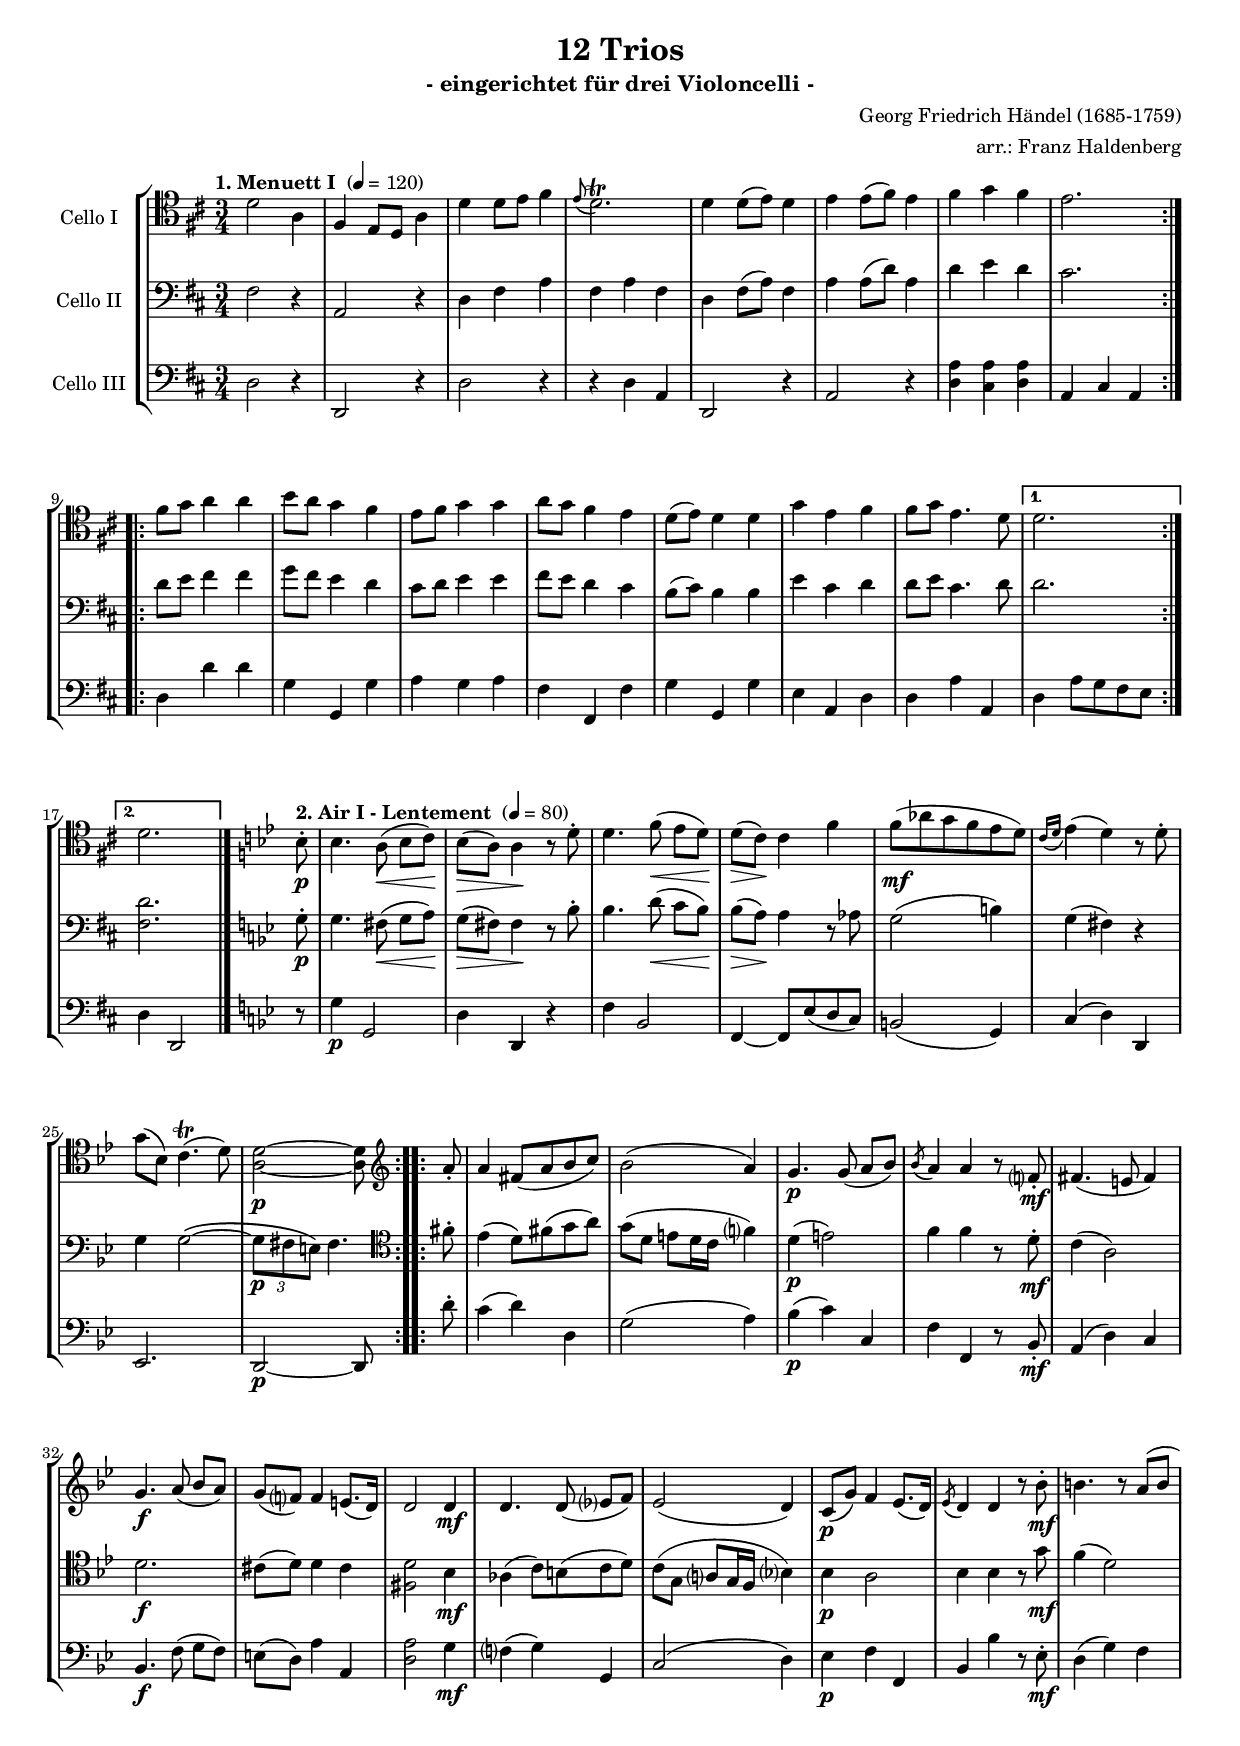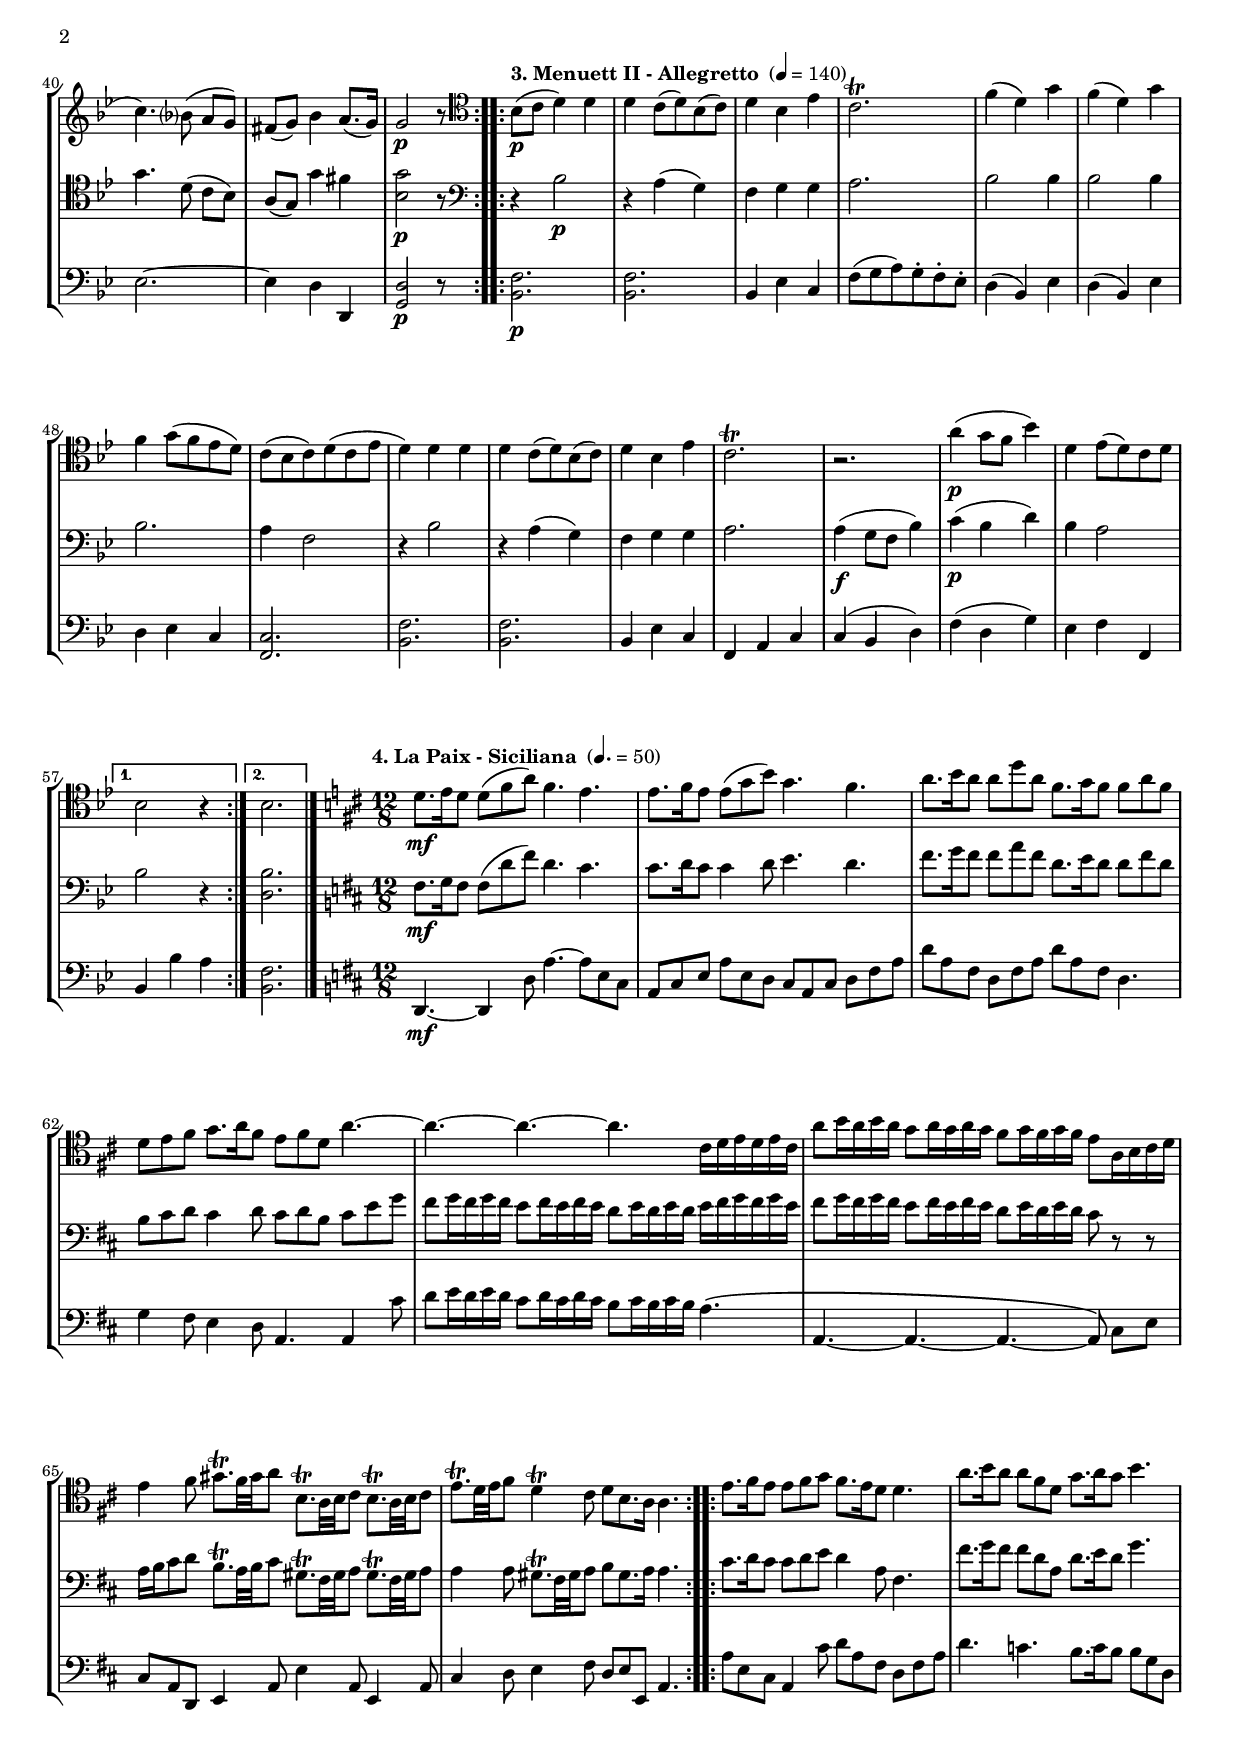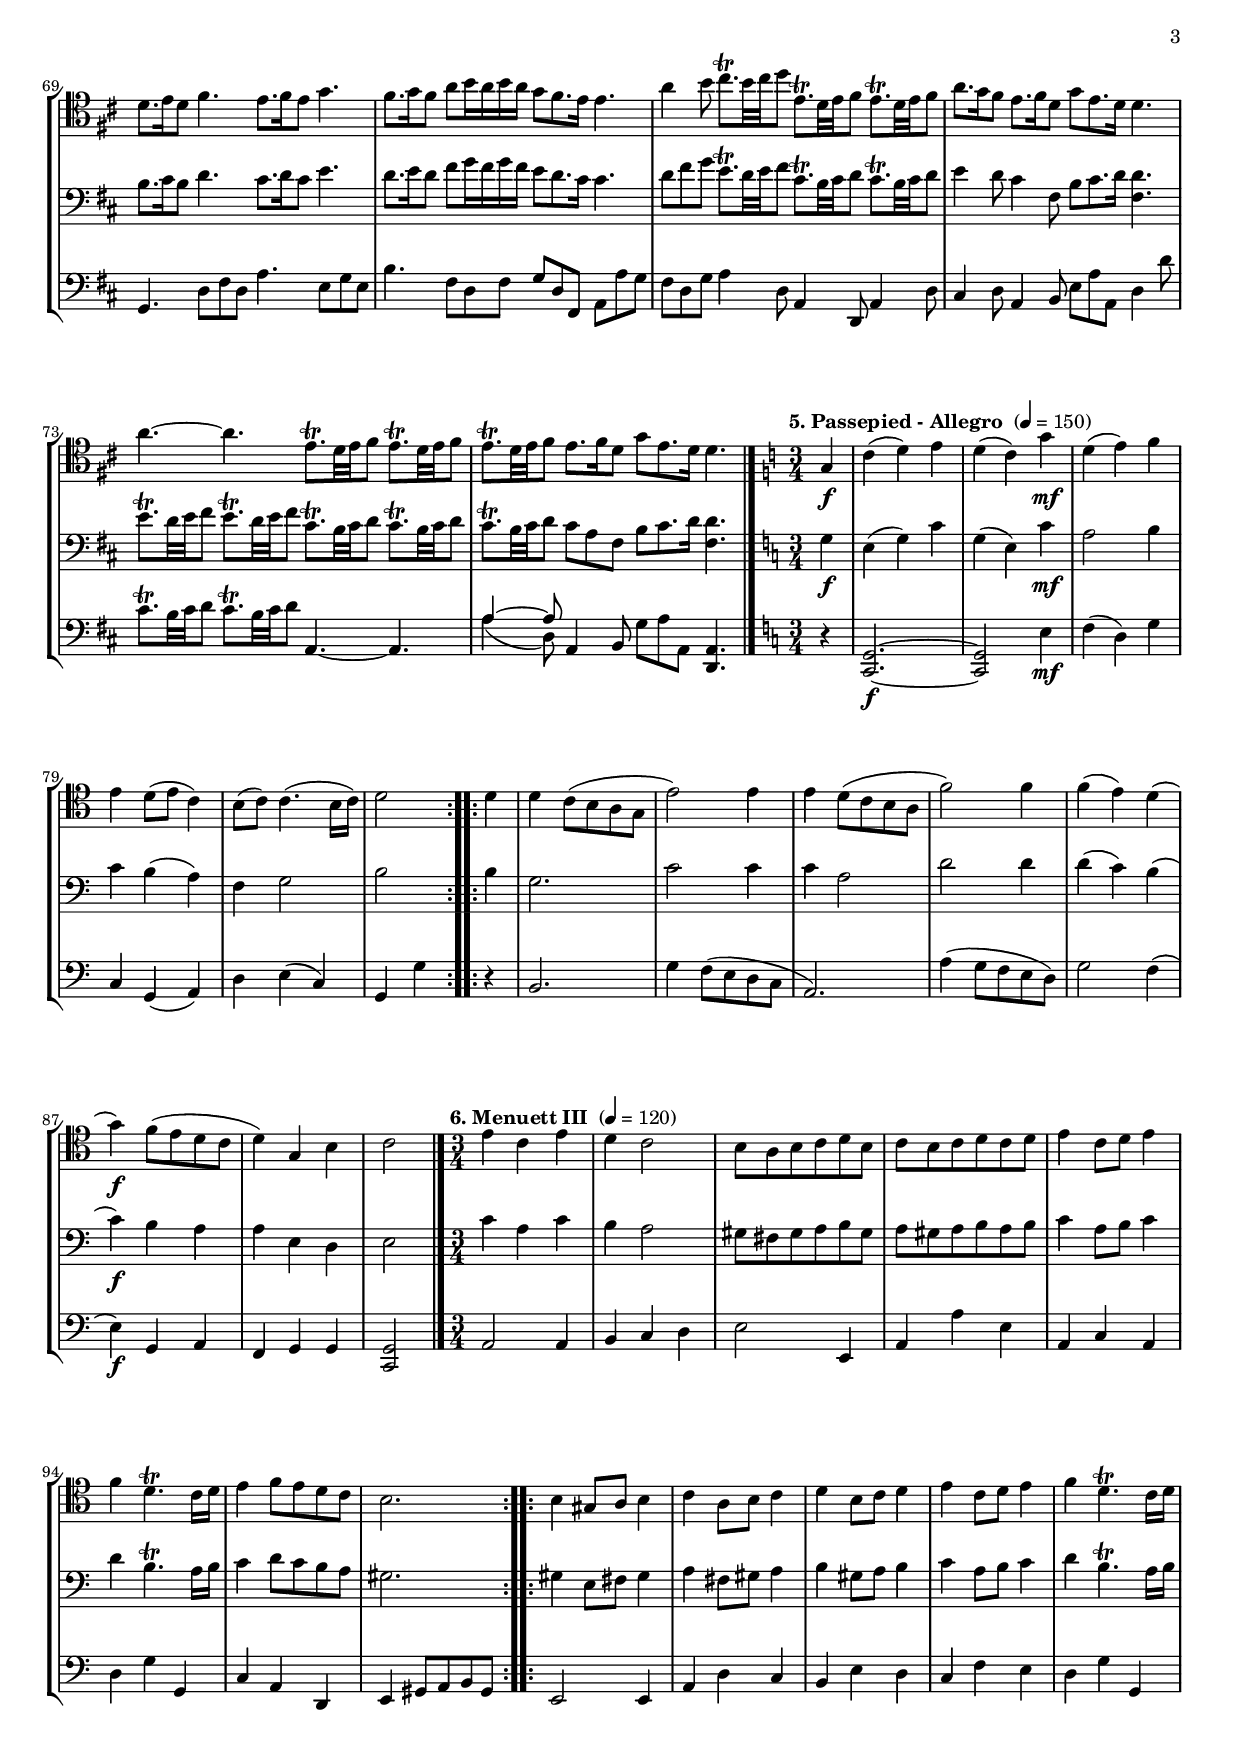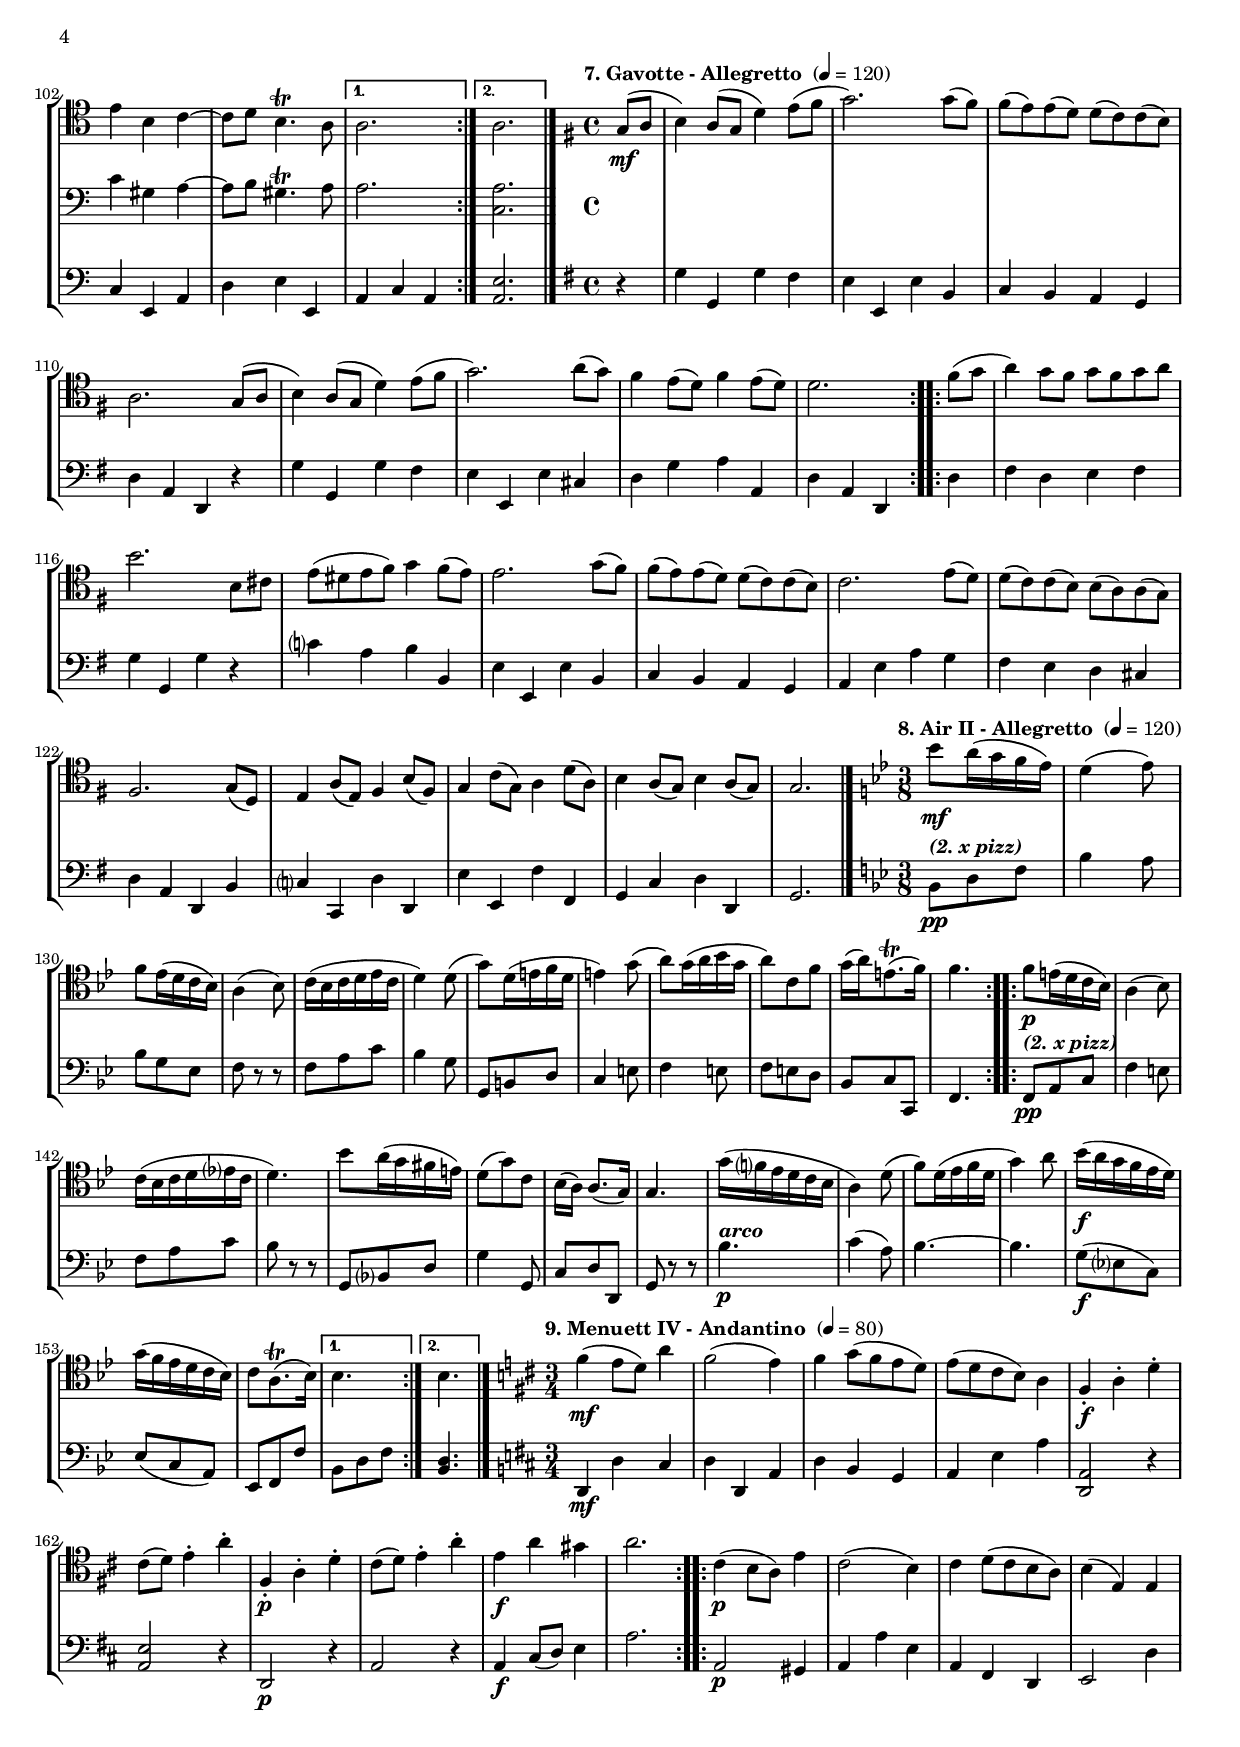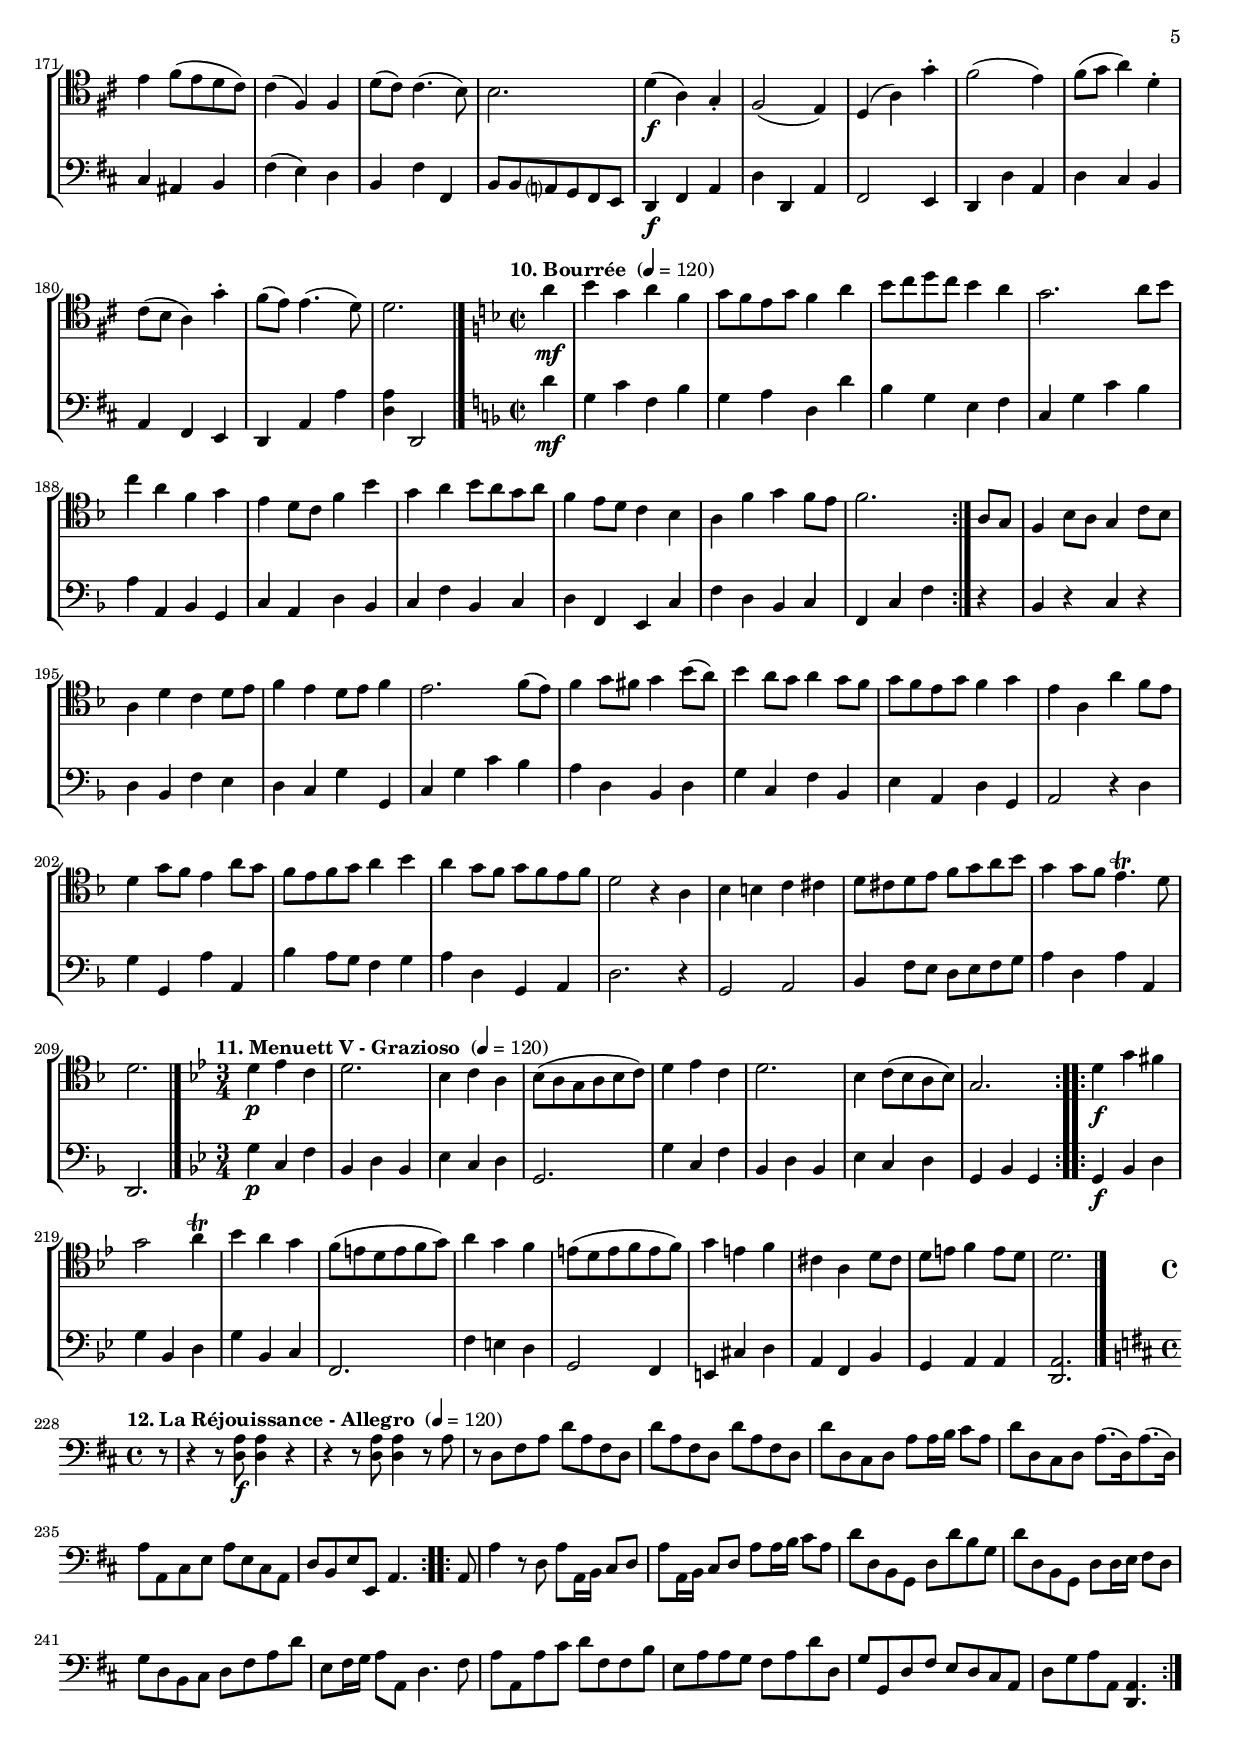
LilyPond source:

\version "2.12.3"
\include "deutsch.ly"

#(set-global-staff-size 17)

\header {
  title = "12 Trios"
  subtitle = "- eingerichtet für drei Violoncelli -"
  composer = "Georg Friedrich Händel (1685-1759)"
  arranger = "arr.: Franz Haldenberg"
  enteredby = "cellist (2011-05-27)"
}

voiceconsts = {
 \key d \major
 \time 3/4
 \clef "bass"
% \numericTimeSignature
 \compressFullBarRests
}

arco = \markup \italic \bold "arco"
zmpz = \markup \italic \bold "(2. x pizz)"

%midilow = "harpsichord"
midihi = "clarinet"
%midilow = "accordion"
midilow = "bassoon"

va = \relative c' {
   \voiceconsts
   \clef "tenor"

   \tempo "1. Menuett I " 4=120
   \repeat volta 2 {
     d2 a4
     fis e8 d a'4
     d d8 e fis4
     \appoggiatura e8 d2.\trill
     d4 d8( e) d4

     e e8( fis) e4
     fis g fis
     e2.
   }

   \repeat volta 2 {
     fis8 g a4 a
     h8 a g4 fis
     e8 fis g4 g

     a8 g fis4 e
     d8( e) d4 d
     g e fis
     fis8 g e4. d8
   }

   \alternative {
     { d2. }
     { d }
   }
   \bar "|."

   \repeat volta 2 {
     \key b \major
     \tempo "2. Air I - Lentement " 4=80
     \partial 8 b8-.\p
     b4. a8(\< b[ c])\!
     b(\> a) a4\! r8 d-.
     d4. f8(\< es[ d])\!
     d(\> c)\! c4 f

     f8(\mf as g f es d)
     \appoggiatura { c16[ d] } es4( d) r8 d-.
     g( b,) c4.(\trill d8)
     <a d>2~\p <a d>8
   }

   \repeat volta 2 {
     \clef "treble"
     \partial 8 a'-.
     a4 fis8( a b c)
     b2( a4)
     g4.\p g8( a[ b])
     \acciaccatura b a4 a r8 f?-.\mf

     fis4.( e8 fis4)
     g4.\f a8( b[ a])
     g( f?) f4 e8.( d16)
     d2 d4\mf

     d4. d8( es?[ f])
     es2( d4)
     c8(\p g') f4 es8.( d16)
     \acciaccatura es8 d4 d r8 b'-.\mf

     h4. r8 a( h
     c4.) b?8( a[ g])
     fis( g) b4 a8.( g16)
     g2\p r8
   }

   \repeat volta 2 {
     \clef "tenor"
     \tempo "3. Menuett II - Allegretto " 4=140
     \partial 2. b,8(\p c d4) d
     d c8( d) b( c)
     d4 b es
     c2.\trill
     f4( d) g
     f( d) g
     f g8( f es d)
     c( b c) d( c es

     d4) d d
     d c8( d) b( c)
     d4 b es
     c2.\trill
     r
     a'4(\p g8 f b4)
     d, es8( d) c d
   }

   \alternative {
     { b2 r4 }
     { b2. }
   }
   \bar "|."

   \repeat volta 2 {
     \key d \major
     \time 12/8
     \tempo "4. La Paix - Siciliana " 4.=50
     d8.\mf e16 d8 d[( fis a)] fis4. e
     e8. fis16 e8 e[( g h)] g4. fis
     a8. h16 a8 a[ d a] fis8. g16 fis8 fis[ a fis]

     d e fis g8.[ a16 fis8] e fis d a'4.~
     a~ a~ a cis,16 d e d e cis

     a'8 h16 a h a g8[ a16 g a g] fis8 g16 fis g fis e8[ a,16 h cis d]
     e4 fis8 gis8.[\trill fis32 gis a8] h,8.[\trill a32 h cis8] h8.[\trill a32 h cis8]

     e8.[\trill d32 e fis8] d4\trill cis8 d[ h8. a16] a4.
   }

   \repeat volta 2 {
     e'8. fis16 e8 e[ fis g] fis8. e16 d8 d4.

     a'8. h16 a8 a[ fis d] g8. a16 g8 h4.
     d,8. e16 d8 fis4. e8. fis16 e8 g4.

     fis8. g16 fis8 a8[ h16 a h a] g8 fis8. e16 e4.
     a4 h8 cis8.[\trill h32 cis d8] e,8.[\trill d32 e fis8] e8.[\trill d32 e fis8]

     a8. g16 fis8 e8.[ fis16 d8] g e8. d16 d4.
     a'~ a e8.[\trill d32 e fis8] e8.[\trill d32 e fis8]
     e8.[\trill d32 e fis8] e8. fis16 d8 g[ e8. d16] d4.
   }
   \bar "|."

   \repeat volta 2 {
     \key c \major \time 3/4
     \tempo "5. Passepied - Allegro " 4=150
     \partial 4 g,4\f
     c( d) e
     d( c) g'\mf
     d( e) f
     e d8( e c4)
     h8( c) c4.( h16 c)
     d2
   }
   \repeat volta 2 {
     \partial 4 d4
     d c8( h a g

     e'2) e4
     e d8( c h a
     f'2) f4
     f( e) d(
     g)\f f8( e d c
     d4) g, h
     c2
   }
   \bar "|."

   \repeat volta 2 {
     \key c \major \time 3/4
     \tempo "6. Menuett III " 4=120
     \partial 2. e4 c e
     d c2
     h8 a h c d h
     c h c d c d
     e4 c8 d e4

     f d4.\trill c16 d
     e4 f8 e d c
     h2.
   }
   \repeat volta 2 {
     h4 gis8 a h4
     c a8 h c4
     d h8 c d4

     e c8 d e4
     f d4.\trill c16 d
     e4 h c~
     c8 d h4.\trill a8
   }
   \alternative {
     { a2. }
     { a }
   }
   \bar "|."

   \repeat volta 2 {
     \key g \major \time 4/4
     \tempo "7. Gavotte - Allegretto " 4=120
     \partial 4 g8(\mf a
     h4) a8( g d'4) e8( fis
     g2.) g8( fis)
     fis( e) e( d) d( c) c( h)
     a2. g8( a
     h4) a8( g d'4) e8( fis

     g2.) a8( g)
     fis4 e8( d) fis4 e8( d)
     d2.
   }
   \repeat volta 2 {
     \partial 4 fis8( g
     a4) g8[ fis] g fis g a
     h2. h,8 cis

     e( dis e fis) g4 fis8( e)
     e2. g8( fis)
     fis( e) e( d) d( c) c( h)
     c2. e8( d)
     d( c) c( h) h( a) a( g)

     fis2. g8( d)
     e4 a8( e) fis4 h8( fis)
     g4 c8( g) a4 d8( a)
     h4 a8( g) h4 a8( g)
     g2.
   }
   \bar "|."

   \repeat volta 2 {
     \key b \major \time 3/8
     \tempo "8. Air II - Allegretto " 4=120
     b'8\mf a16( g f es)
     d4( es8)
     f es16( d c b)
     a4( b8)
     c16( b c d es c
     d4) d8(

     g) d16( e f d
     e4) g8(
     a) g16( a b g
     a8) c, f
     g16( a) e8.(\trill f16)
     f4.
   }

   \repeat volta 2 {
     f8\p e16( d c b)
     a4( b8)
     c16( b c d es? c
     d4.)
     b'8 a16( g fis e)

     d8( g) c,
     b16( a) a8.[( g16])
     g4.
     g'16( f? es d c b
     a4) d8(
     f) d16( es f d

     g4) a8
     b16(\f a g f es d)
     g( f es d c b)
     c8 a8.(\trill b16)
   }
   \alternative {
     { b4. }
     { b }
   }
   \bar "|."

   \repeat volta 2 {
     \key d \major \time 3/4
     \tempo "9. Menuett IV - Andantino " 4=80
     fis'4(\mf e8 d) a'4
     fis2( e4)
     fis g8( fis e d)
     e( d cis h) a4
     fis-.\f a-. d-.

     cis8( d) e4-. a-.
     fis,-.\p a-. d-.
     cis8( d) e4-. a-.
     e\f a gis
     a2.
   }

   \repeat volta 2 {
     cis,4(\p h8 a) e'4
     cis2( h4)
     cis d8( cis h a)
     h4( e,) e
     e' fis8( e d cis)

     cis4( fis,) fis
     d'8( cis) cis4.( h8)
     h2.
     d4(\f a) g-.
     fis2( e4)

     d( a') g'-.
     fis2( e4)
     fis8( g a4) d,-.
     cis8( h a4) g'-.
     fis8( e) e4.( d8)
     d2.
   }
   \bar "|."

   \repeat volta 2 {
     \key d \minor \time 2/2
     \tempo "10. Bourrée " 4=120
     \partial 4 a'4\mf
     b g a f
     g8 f e g f4 a
     b8 c d c b4 a
     g2. a8 b

     c4 a f g
     e d8 c f4 b
     g a b8 a g a
     f4 e8 d c4 b

     a f' g f8 e
     f2.
   }

   \partial 4 a,8 g
   f4 b8 a g4 c8 b
   a4 d c d8 e
   f4 e d8 e f4
   e2. f8( e)
   f4 g8 fis g4 b8( a)
   b4 a8 g a4 g8 f

   g f e g f4 g
   e a, a' f8 e
   d4 g8 f e4 a8 g
   f e f g a4 b
   a g8 f g f e f

   d2 r4 a
   b h c cis
   d8 cis d e f g a b
   g4 g8 f e4.\trill d8
   d2. \bar "|."

   \repeat volta 2 {
     \key g \minor \time 3/4
     \tempo "11. Menuett V - Grazioso " 4=120
     d4\p es c
     d2.
     b4 c a
     b8( a g a b c)
     d4 es c
     d2.

     b4 c8( b a b)
     g2.
   }
   \repeat volta 2 {
     d'4\f g fis
     g2 a4\trill
     b a g
     f8( e d e f g)

     a4 g f
     e8( d e f e f)
     g4 e f
     cis a d8 cis
     d e f4 e8 d
     d2.
   }
   \bar "|."
}

\include "v2.ily"
vc = \relative c {
   \voiceconsts

   \tempo "1. Menuett I " 4=120
   \repeat volta 2 {
     d2 r4
     d,2 r4
     d'2 r4
     r d a
     d,2 r4

     a'2 r4
     <d a'> <cis a'> <d a'>
     a cis a
   }

   \repeat volta 2 {
     d d' d
     g, g, g'
     a g a

     fis fis, fis'
     g g, g'
     e a, d
     d a' a,
   }

   \alternative {
     { d a'8 g fis e }
     { d4 d,2 }
   }
   % \bar "|."

   \repeat volta 2 {
     \key b \major
     \tempo "2. Air I - Lentement " 4=80
     \partial 8 r8
     g'4\p g,2
     d'4 d, r
     f' b,2
     f4~ f8 es'( d c)

     h2( g4)
     c( d) d,
     es2.
     d2~\p d8
   }

   \repeat volta 2 {
     \partial 8 d''-.
     c4( d) d,
     g2( a4)
     b(\p c) c,
     f f, r8 b-.\mf

     a4( d) c
     b4.\f f'8( g[ f])
     e( d) a'4 a,
     <d a'>2 g4\mf

     f?( g) g,
     c2( d4)
     es4\p f f,
     b b' r8 es,-.\mf

     d4( g) f
     es2.~
     es4 d d,
     <g d'>2\p r8
   }

   \repeat volta 2 {
     \tempo "3. Menuett II - Allegretto " 4=140
     \partial 2. <b f'>2.\p
     <b f'>
     b4 es c
     f8( g a) g-. f-. es-.
     d4( b) es
     d( b) es
     d es c
     <f, c'>2.

     <b f'>
     <b f'>
     b4 es c
     f, a c
     c( b d)
     f( d g)
     es f f,
   }
   \alternative {
     { b b' a }
     { <b, f'>2. }
   }
   % \bar "|."

   \repeat volta 2 {
     \key d \major
     \time 12/8
     \tempo "4. La Paix - Siciliana " 4.=50
     d,4.~\mf d4 d'8 a'4.~ a8 e cis
     a cis e a[ e d] cis a cis d[ fis a]
     d a fis d[ fis a] d a fis d4.

     g4 fis8 e4 d8 a4. a4 cis'8
     d e16 d e d cis8[ d16 cis d cis] h8 cis16 h cis h a4.\(

     a,~ a~ a~ a8\) cis[ e]
     cis a d, e4 a8 e'4 a,8 e4 a8

     cis4 d8 e4 fis8 d[ e e,] a4.
   }

   \repeat volta 2 {
     a'8 e cis a4 cis'8 d[ a fis] d fis a

     d4. c h8. c16 h8 h[ g d]
     g,4. d'8 fis d a'4. e8 g e

     h'4. fis8 d fis g[ d fis,] a a' g
     fis d g a4 d,8 a4 d,8 a'4 d8

     cis4 d8 a4 h8 e[ a a,] d4 d'8
     cis8.[\trill h32 cis d8] cis8.[\trill h32 cis d8] a,4.~ a
     << { a'4~ a8 a,4 h8 s4. <d, a'> } \\ { a''4( d,8) s4. g8 a a, s4. } >>
   }
   % \bar "|."

   \repeat volta 2 {
     \key c \major \time 3/4
     \tempo "5. Passepied - Allegro " 4=150
     \partial 4 r4
     <c, g'>2.~\f
     <c g'>2 e'4\mf
     f( d) g
     c, g( a)
     d e( c)
     g g'
   }
   \repeat volta 2 {
     \partial 4 r
     h,2.

     g'4 f8( e d c
     a2.)
     a'4( g8 f e d)
     g2 f4(
     e)\f g, a
     f g g
     <c, g'>2
   }
   % \bar "|."

   \repeat volta 2 {
     \key c \major \time 3/4
     \tempo "6. Menuett III " 4=120
     \partial 2. a'2 a4
     h c d
     e2 e,4
     a a' e
     a, c a

     d g g,
     c a d,
     e gis8 a h gis
   }
   \repeat volta 2 {
     e2 e4
     a d c
     h e d

     c f e
     d g g,
     c e, a
     d e e,
   }
   \alternative {
     { a c a }
     { <a e'>2. }
   }
   % \bar "|."

   \repeat volta 2 {
     \key g \major \time 4/4
     \tempo "7. Gavotte - Allegretto " 4=120
     \partial 4 r4
     g' g, g' fis
     e e, e' h
     c h a g
     d' a d, r
     g' g, g' fis

     e e, e' cis
     d g a a,
     d a d,
   }
   \repeat volta 2 {
     \partial 4 d'
     fis d e fis
     g g, g' r

     c? a h h,
     e e, e' h
     c h a g
     a e' a g
     fis e d cis

     d a d, h'
     c? c, d' d,
     e' e, fis' fis,
     g c d d,
     g2.
   }
   % \bar "|."

   \repeat volta 2 {
     \key b \major \time 3/8
     \tempo "8. Air II - Allegretto " 4=100
     b8\pp^\zmpz d f
     b4 a8
     b g es
     f r r
     f a c
     b4 g8

     g, h d
     c4 e8
     f4 e8
     f e d
     b c c,
     f4.
   }

   \repeat volta 2 {
     f8\pp^\zmpz a c
     f4 e8
     f a c
     b r r
     g, b? d

     g4 g,8
     c d d,
     g r r
     b'4.\p^\arco
     c4( a8)
     b4.~

     b
     g8(\f es? c)
     es( c a)
     es f f'
   }
   \alternative {
     { b, d f }
     { <b, d>4. }
   }
   % \bar "|."

   \repeat volta 2 {
     \key d \major \time 3/4
     \tempo "9. Menuett IV - Andantino " 4=80
     d,4\mf d' cis
     d d, a'
     d h g
     a e' a
     <d,, a'>2 r4

     <a' e'>2 r4
     d,2\p r4
     a'2 r4
     a4\f cis8( d) e4
     a2.
   }

   \repeat volta 2 {
     a,2\p gis4
     a a' e
     a, fis d
     e2 d'4
     cis ais h

     fis'( e) d
     h fis' fis,
     h8 h a? g fis e
     d4\f fis a
     d d, a'

     fis2 e4
     d d' a
     d cis h
     a fis e
     d a' a'
     <d, a'> d,2
   }
   % \bar "|."

   \repeat volta 2 {
     \key d \minor \time 2/2
     \tempo "10. Bourrée " 4=160
     \partial 4 d''4\mf
     g, c f, b
     g a d, d'
     b g e f
     c g' c b

     a a, b g
     c a d b
     c f b, c
     d f, e c'

     f d b c
     f, c' f
   }
   \partial 4 r
   b, r c r
   d b f' e

   d c g' g,
   c g' c b
   a d, b d
   g c, f b,

   e a, d g,
   a2 r4 d
   g g, a' a,
   b' a8 g f4 g
   a d, g, a

   d2. r4
   g,2 a
   b4 f'8 e d e f g
   a4 d, a' a,
   d,2. \bar "|."

   \repeat volta 2 {
     \key g \minor \time 3/4
     \tempo "11. Menuett V - Grazioso " 4=120
     g'4\p c, f
     b, d b
     es c d
     g,2.
     g'4 c, f
     b, d b

     es c d
     g, b g
   }
   \repeat volta 2 {
     g\f b d
     g b, d
     g b, c
     f,2.

     f'4 e d
     g,2 f4
     e cis' d
     a f b
     g a a
     <d, a'>2.
   }
   % \bar "|."

   \repeat volta 2 {
     \key d \major \time 4/4
     \tempo "12. La Réjouissance - Allegro " 4=120
     \partial 8 r8
     r4 r8 <d' a'>\f <d a'>4 r
     r r8 <d a'> <d a'>4 r8 a'
     r d,fis a d a fis d
     d' a fis d d' a fis d

     d' d, cis d a'[ a16 h] cis8 a
     d d, cis d a'8.[( d,16) a'8.( d,16)]
     a'8 a, cis e a e cis a
     d h e e, a4.
   }

   \repeat volta 2 {
     \partial 8 a8
     a'4 r8 d, a'[ a,16 h] cis8 d
     a' a,16 h cis8[ d] a'8 a16 h cis8[ a]
     d d, h g d' d' h g

     d' d, h g d'[ d16 e] fis8 d
     g d h cis d fis a d
     e, fis16 g a8[ a,] d4. fis8

     a a, a' cis d fis, fis h
     e, a a g fis a d d,
     g g, d' fis e d cis a
     d g a a, <d, a'>4.
   }
   % \bar "|."
}


\book {
  \score {
    \new StaffGroup <<
      \new Staff {
	\set Staff.midiInstrument = \midilow
	\set Staff.instrumentName = #"Cello I"
	\va
      }

      \new Staff {
	\set Staff.midiInstrument = \midilow
	\set Staff.instrumentName = #"Cello II"
	\vb
      }

      \new Staff {
	\set Staff.midiInstrument = \midilow
	\set Staff.instrumentName = #"Cello III"
	\vc
      }
    >>

    \layout {}

    \midi {
      \context {
	\Score
	tempoWholesPerMinute = #(ly:make-moment 120 4)
      }
    }
  }
}
